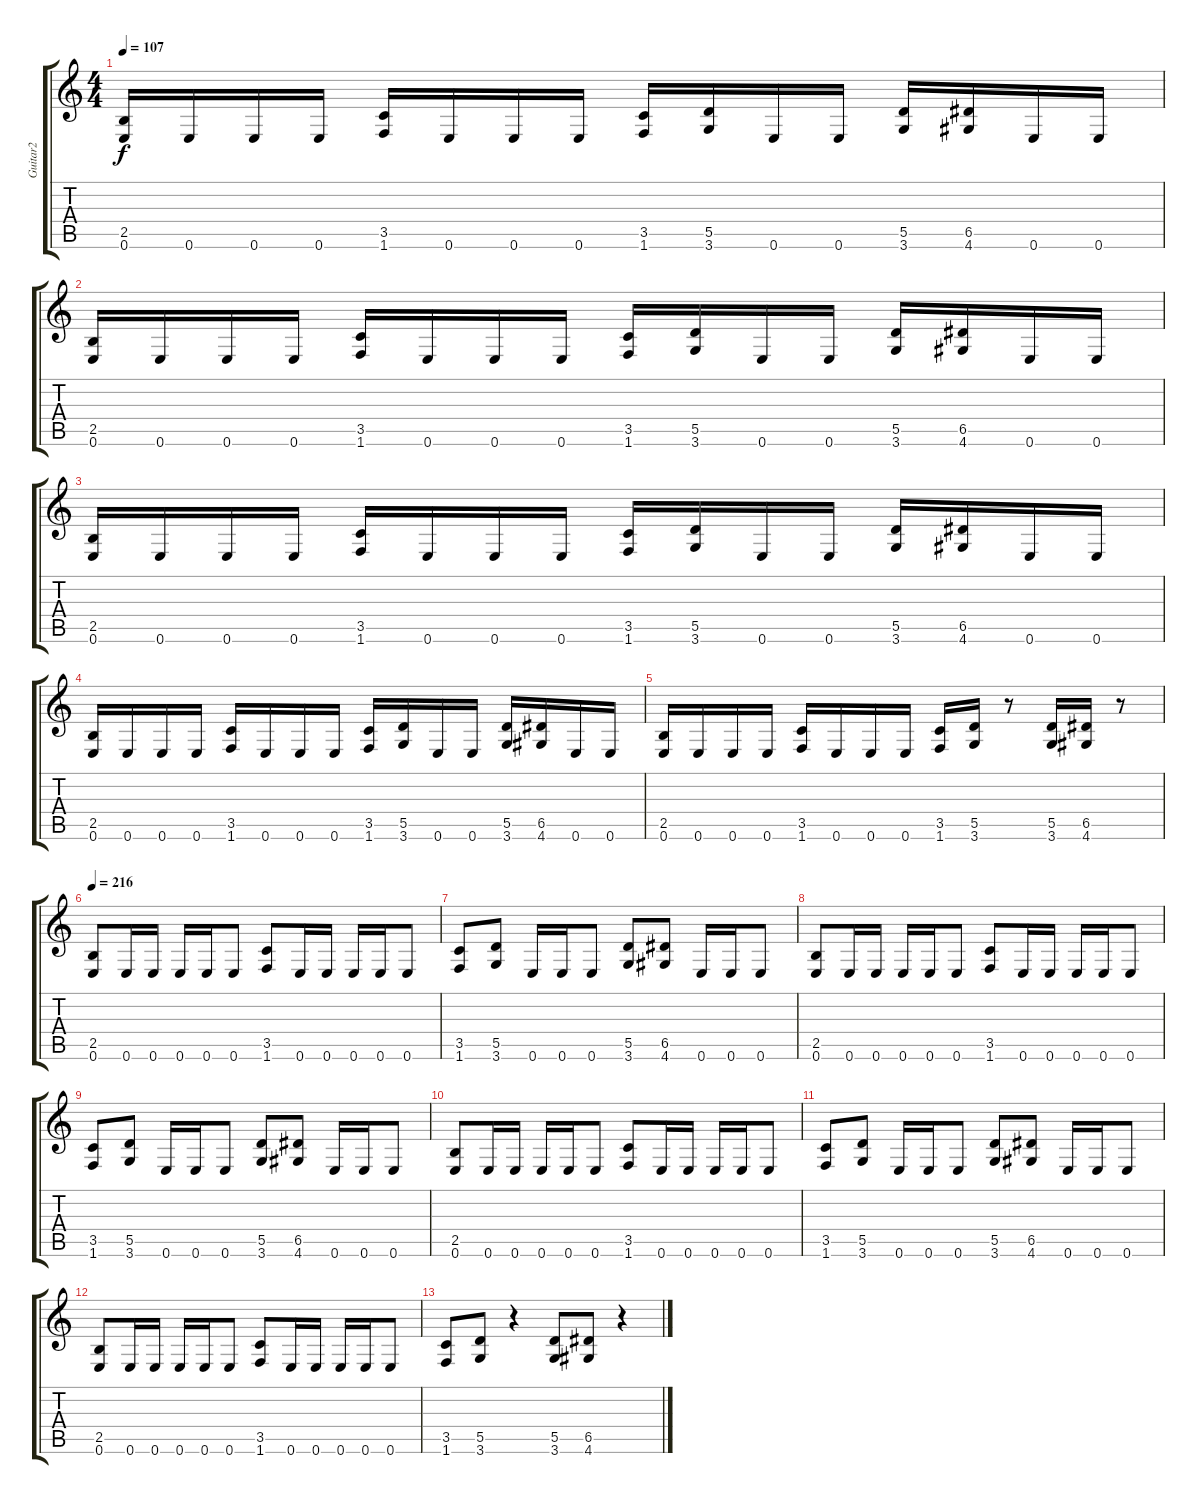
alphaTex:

\track ("Guitar2" "Guitar2") {instrument overdrivenguitar}
\staff {score tabs}
\tuning (E4 B3 G3 D3 A2 E2) {hide}
\ts (4 4)
\tempo 107
\clef g2
\ks c
(2.5 0.6).16{dy f} 0.6.16 0.6.16 0.6.16 (3.5 1.6).16 0.6.16 0.6.16 0.6.16 (3.5 1.6).16 (5.5 3.6).16 0.6.16 0.6.16 (5.5 3.6).16 (6.5 4.6).16 0.6.16 0.6.16 |
(2.5 0.6).16 0.6.16 0.6.16 0.6.16 (3.5 1.6).16 0.6.16 0.6.16 0.6.16 (3.5 1.6).16 (5.5 3.6).16 0.6.16 0.6.16 (5.5 3.6).16 (6.5 4.6).16 0.6.16 0.6.16 |
(2.5 0.6).16 0.6.16 0.6.16 0.6.16 (3.5 1.6).16 0.6.16 0.6.16 0.6.16 (3.5 1.6).16 (5.5 3.6).16 0.6.16 0.6.16 (5.5 3.6).16 (6.5 4.6).16 0.6.16 0.6.16 |
(2.5 0.6).16 0.6.16 0.6.16 0.6.16 (3.5 1.6).16 0.6.16 0.6.16 0.6.16 (3.5 1.6).16 (5.5 3.6).16 0.6.16 0.6.16 (5.5 3.6).16 (6.5 4.6).16 0.6.16 0.6.16 |
(2.5 0.6).16 0.6.16 0.6.16 0.6.16 (3.5 1.6).16 0.6.16 0.6.16 0.6.16 (3.5 1.6).16 (5.5 3.6).16 r.8 (5.5 3.6).16 (6.5 4.6).16 r.8 |
\tempo 216
(2.5 0.6).8 0.6.16 0.6.16 0.6.16 0.6.16 0.6.8 (3.5 1.6).8 0.6.16 0.6.16 0.6.16 0.6.16 0.6.8 |
(3.5 1.6).8 (5.5 3.6).8 0.6.16 0.6.16 0.6.8 (5.5 3.6).8 (6.5 4.6).8 0.6.16 0.6.16 0.6.8 |
(2.5 0.6).8 0.6.16 0.6.16 0.6.16 0.6.16 0.6.8 (3.5 1.6).8 0.6.16 0.6.16 0.6.16 0.6.16 0.6.8 |
(3.5 1.6).8 (5.5 3.6).8 0.6.16 0.6.16 0.6.8 (5.5 3.6).8 (6.5 4.6).8 0.6.16 0.6.16 0.6.8 |
(2.5 0.6).8 0.6.16 0.6.16 0.6.16 0.6.16 0.6.8 (3.5 1.6).8 0.6.16 0.6.16 0.6.16 0.6.16 0.6.8 |
(3.5 1.6).8 (5.5 3.6).8 0.6.16 0.6.16 0.6.8 (5.5 3.6).8 (6.5 4.6).8 0.6.16 0.6.16 0.6.8 |
(2.5 0.6).8 0.6.16 0.6.16 0.6.16 0.6.16 0.6.8 (3.5 1.6).8 0.6.16 0.6.16 0.6.16 0.6.16 0.6.8 |
(3.5 1.6).8 (5.5 3.6).8 r.4 (5.5 3.6).8 (6.5 4.6).8 r.4
